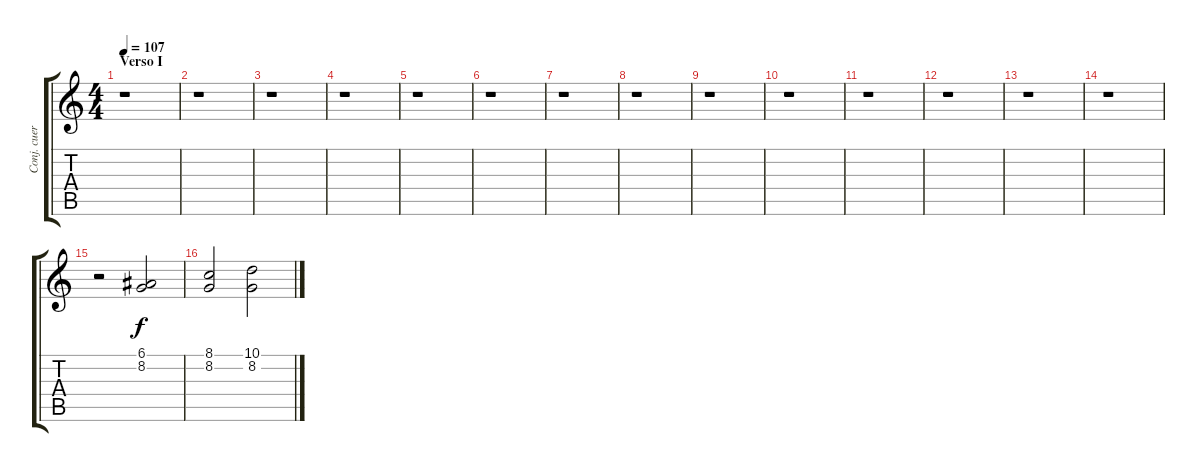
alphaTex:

\track ("Conj. cuerdas I" "Conj. cuer") {instrument violin}
\staff {score tabs}
\tuning (E4 B3 G3 D3 A2 E2) {hide}
\ts (4 4)
\section ("" "Verso I")
\tempo 107
\clef g2
\ks c
r.1{dy f} |
r.1 |
r.1 |
r.1 |
r.1 |
r.1 |
r.1 |
r.1 |
r.1 |
r.1 |
r.1 |
r.1 |
r.1 |
r.1 |
r.2{volume 11 instrument stringensemble1} (6.1 8.2).2 |
(8.1 8.2).2 (10.1 8.2).2
